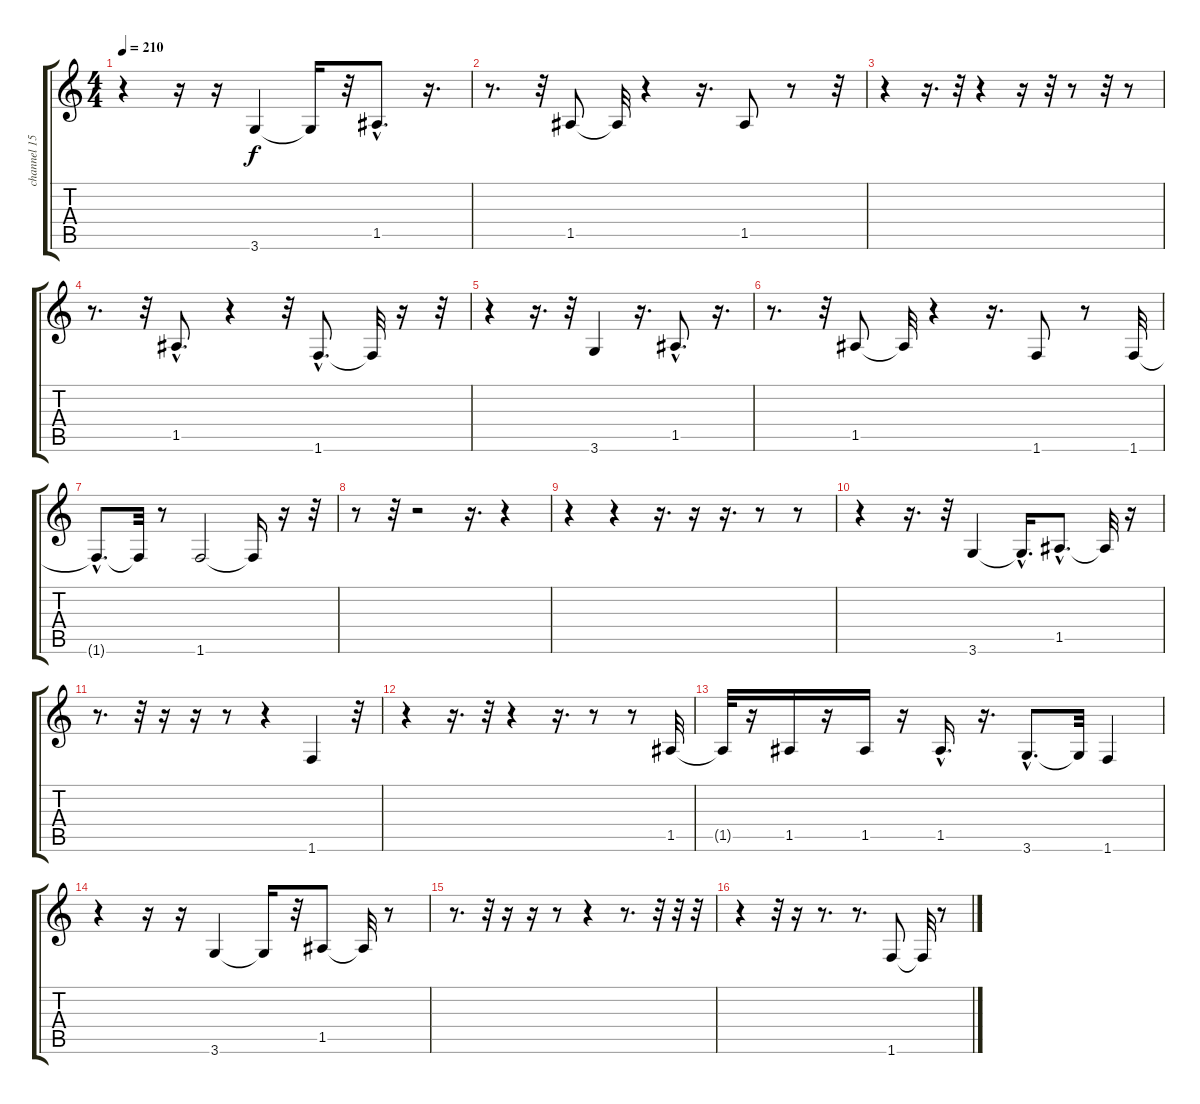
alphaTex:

\track ("channel 15          " "channel 15") {instrument fretlessbass}
\staff {score tabs}
\tuning (E4 B3 G3 D3 A2 E2) {hide}
\ts (4 4)
\tempo 210
\clef g2
\ks c
r.4{dy f} r.16 r.16 3.6.4 3.6{t}.16 r.32 1.5{hac}.8{d} r.16{d} |
r.8{d} r.32 1.5.8 1.5{t}.32 r.4 r.16{d} 1.5.8 r.8 r.32 |
r.4 r.16{d} r.32 r.4 r.16 r.32 r.8 r.32 r.8 |
r.8{d} r.32 1.5{hac}.8{d} r.4 r.32 1.6{hac}.8{d} 1.6{t}.32 r.16 r.32 |
r.4 r.16{d} r.32 3.6.4 r.16{d} 1.5{hac}.8{d} r.16{d} |
r.8{d} r.32 1.5.8 1.5{t}.32 r.4 r.16{d} 1.6.8 r.8 1.6.32 |
1.6{hac t}.8{d} 1.6{t}.32 r.8 1.6.2 1.6{t}.16 r.16 r.32 |
r.8 r.32 r.2 r.16{d} r.4 |
r.4 r.4 r.16{d} r.16 r.16{d} r.8 r.8 |
r.4 r.16{d} r.32 3.6.4 3.6{hac t}.16{d} 1.5{hac}.8{d} 1.5{t}.32 r.16 |
r.8{d} r.32 r.16 r.16 r.8 r.4 1.6.4 r.32 |
r.4 r.16{d} r.32 r.4 r.16{d} r.8 r.8 1.5.32 |
1.5{t}.32 r.16 1.5.16 r.16 1.5.16 r.16 1.5{hac}.16{d} r.16{d} 3.6{hac}.8{d} 3.6{t}.32 1.6.4 |
r.4 r.16 r.16 3.6.4 3.6{t}.16 r.32 1.5.8 1.5{t}.32 r.8 |
r.8{d} r.32 r.16 r.16 r.8 r.4 r.8{d} r.32 r.32 r.32 |
r.4 r.32 r.16 r.8{d} r.8{d} 1.6.8 1.6{t}.32 r.8
